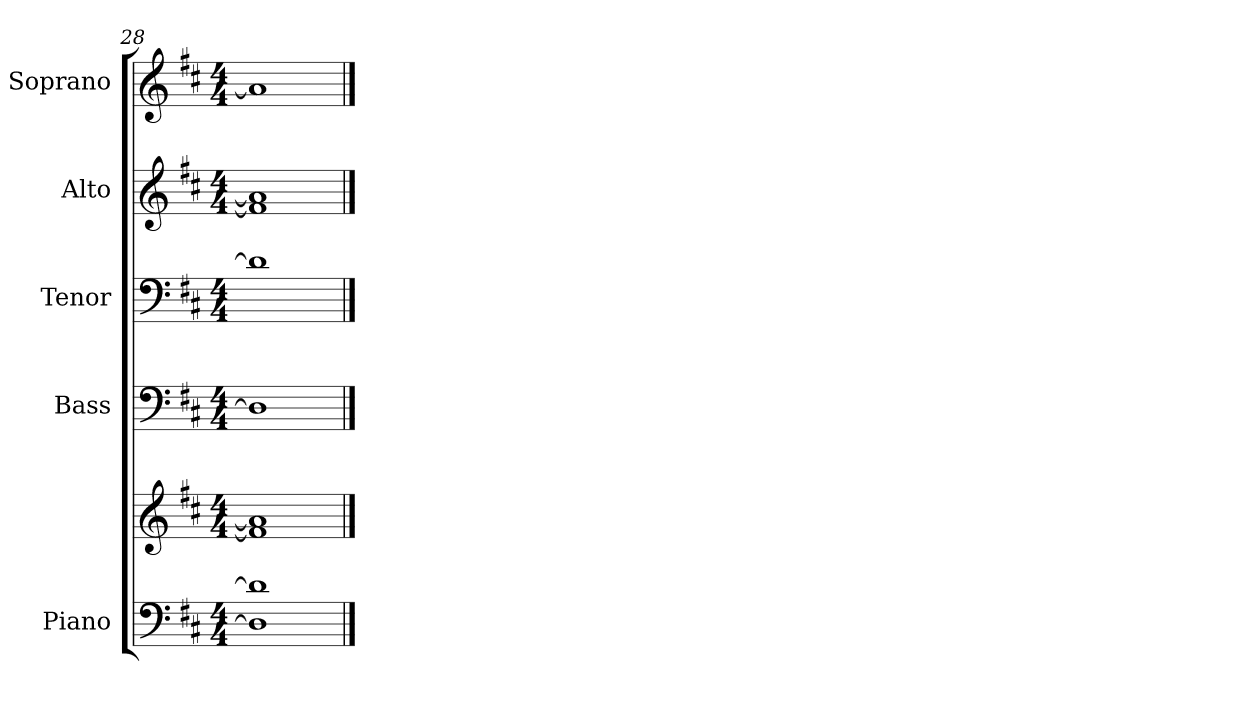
**kern	**kern	**kern	**kern	**kern	**kern
*part5	*part5	*part4	*part3	*part2	*part1
*staff6	*staff5	*staff4	*staff3	*staff2	*staff1
*I"Piano	*	*I"Bass	*I"Tenor	*I"Alto	*I"Soprano
*I'Pno.	*	*I'B.	*I'T.	*I'A.	*I'S.
*clefF4	*clefG2	*clefF4	*clefF4	*clefG2	*clefG2
*k[f#c#]	*k[f#c#]	*k[f#c#]	*k[f#c#]	*k[f#c#]	*k[f#c#]
*D:	*D:	*D:	*D:	*D:	*D:
*M4/4	*M4/4	*M4/4	*M4/4	*M4/4	*M4/4
=28	=28	=28	=28	=28	=28
1Di] 1di]	1f#i] 1ai]	1Di]	1di]	1f#i] 1ai]	1ai]
==	==	==	==	==	==
*-	*-	*-	*-	*-	*-
